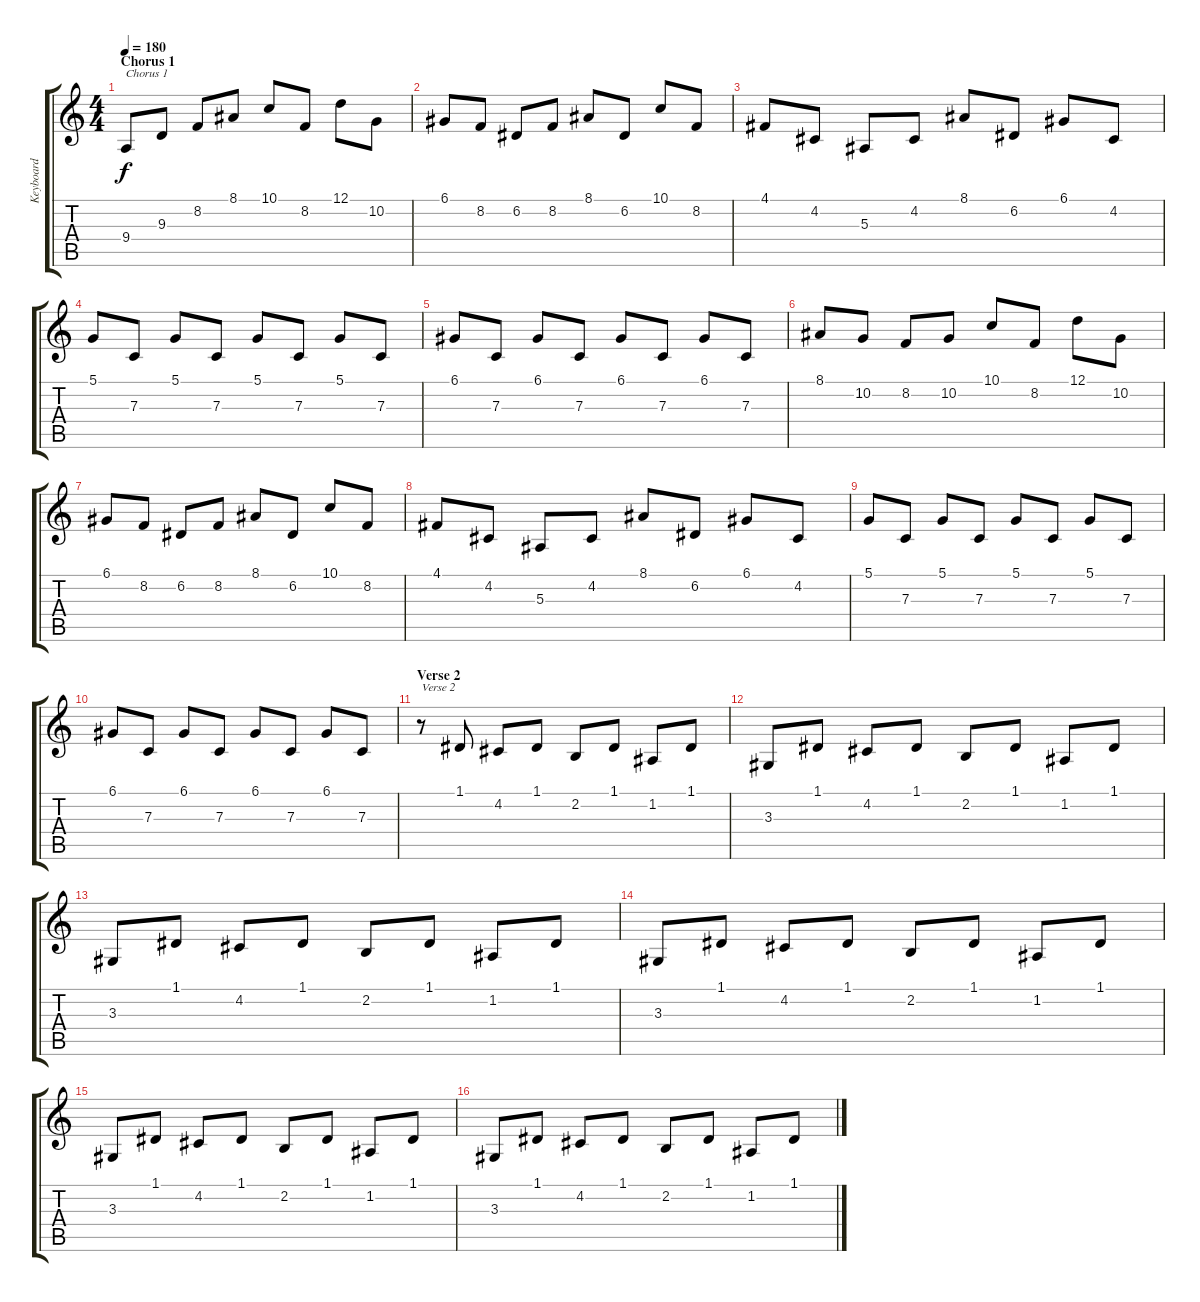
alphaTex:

\track ("Keyboard" "Keyboard") {instrument tubularbells}
\staff {score tabs}
\tuning (D4 A3 F3 C3 G2 C2) {hide}
\ts (4 4)
\section ("" "Chorus 1")
\tempo 180
\clef g2
\ks c
9.4.8{txt "Chorus 1" dy f instrument synthbrass1} 9.3.8 8.2.8 8.1.8 10.1.8 8.2.8 12.1.8 10.2.8 |
6.1.8 8.2.8 6.2.8 8.2.8 8.1.8 6.2.8 10.1.8 8.2.8 |
4.1.8 4.2.8 5.3.8 4.2.8 8.1.8 6.2.8 6.1.8 4.2.8 |
5.1.8 7.3.8 5.1.8 7.3.8 5.1.8 7.3.8 5.1.8 7.3.8 |
6.1.8 7.3.8 6.1.8 7.3.8 6.1.8 7.3.8 6.1.8 7.3.8 |
8.1.8 10.2.8 8.2.8 10.2.8 10.1.8 8.2.8 12.1.8 10.2.8 |
6.1.8 8.2.8 6.2.8 8.2.8 8.1.8 6.2.8 10.1.8 8.2.8 |
4.1.8 4.2.8 5.3.8 4.2.8 8.1.8 6.2.8 6.1.8 4.2.8 |
5.1.8 7.3.8 5.1.8 7.3.8 5.1.8 7.3.8 5.1.8 7.3.8 |
6.1.8 7.3.8 6.1.8 7.3.8 6.1.8 7.3.8 6.1.8 7.3.8 |
\section ("" "Verse 2")
r.8{txt "Verse 2" instrument tubularbells} 1.1.8 4.2.8 1.1.8 2.2.8 1.1.8 1.2.8 1.1.8 |
3.3.8 1.1.8 4.2.8 1.1.8 2.2.8 1.1.8 1.2.8 1.1.8 |
3.3.8 1.1.8 4.2.8 1.1.8 2.2.8 1.1.8 1.2.8 1.1.8 |
3.3.8 1.1.8 4.2.8 1.1.8 2.2.8 1.1.8 1.2.8 1.1.8 |
3.3.8 1.1.8 4.2.8 1.1.8 2.2.8 1.1.8 1.2.8 1.1.8 |
3.3.8 1.1.8 4.2.8 1.1.8 2.2.8 1.1.8 1.2.8 1.1.8
